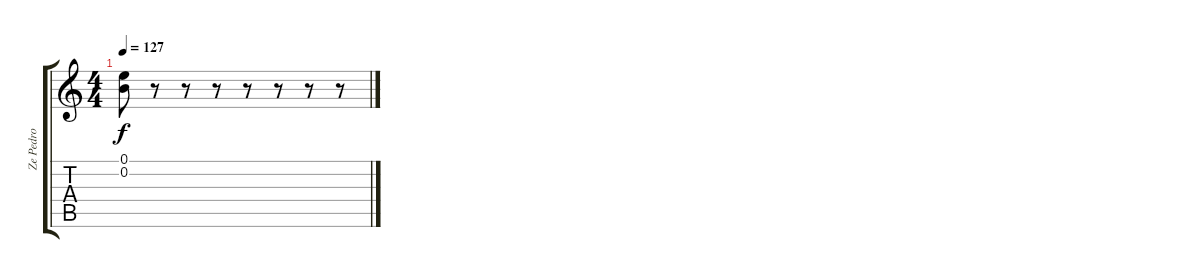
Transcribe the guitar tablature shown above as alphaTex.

\track ("Ze Pedro" "Ze Pedro") {instrument distortionguitar}
\staff {score tabs}
\tuning (E4 B3 G3 D3 A2 E2) {hide}
\ts (4 4)
\tempo 127
\clef g2
\ks c
(0.1 0.2).8{dy f} r.8 r.8 r.8 r.8 r.8 r.8 r.8
